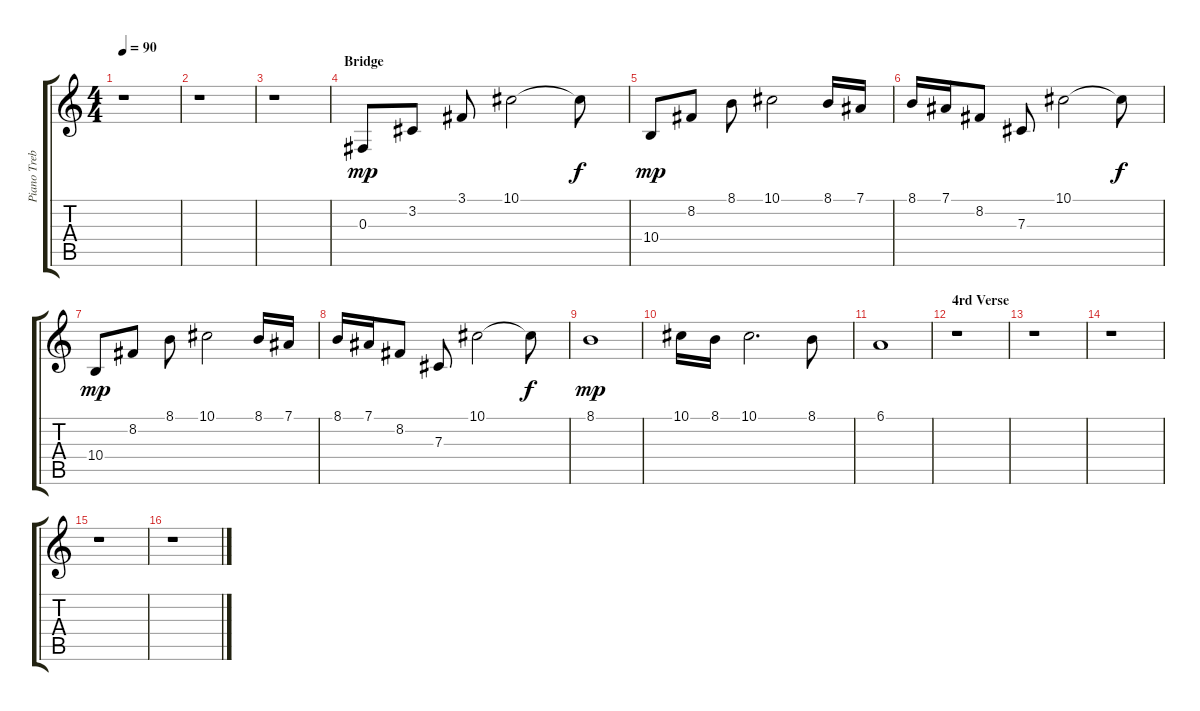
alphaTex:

\track ("Piano Treble (Dizzy)" "Piano Treb") {instrument brightacousticpiano}
\staff {score tabs}
\tuning (Eb4 Bb3 Gb3 Db3 Ab2 Eb2) {hide}
\ts (4 4)
\tempo 90
\clef g2
\ks c
r.1{dy mp} |
r.1 |
r.1 |
\section ("" "Bridge")
0.3.8 3.2.8 3.1.8 10.1.2 10.1{t}.8{dy f} |
10.4.8{dy mp} 8.2.8 8.1.8 10.1.2 8.1.16 7.1.16 |
8.1.16 7.1.16 8.2.8 7.3.8 10.1.2 10.1{t}.8{dy f} |
10.4.8{dy mp} 8.2.8 8.1.8 10.1.2 8.1.16 7.1.16 |
8.1.16 7.1.16 8.2.8 7.3.8 10.1.2 10.1{t}.8{dy f} |
8.1.1{dy mp} |
10.1.16 8.1.16 10.1.2{d} 8.1.8 |
6.1.1 |
\section ("" "4rd Verse")
r.1 |
r.1 |
r.1 |
r.1 |
r.1
